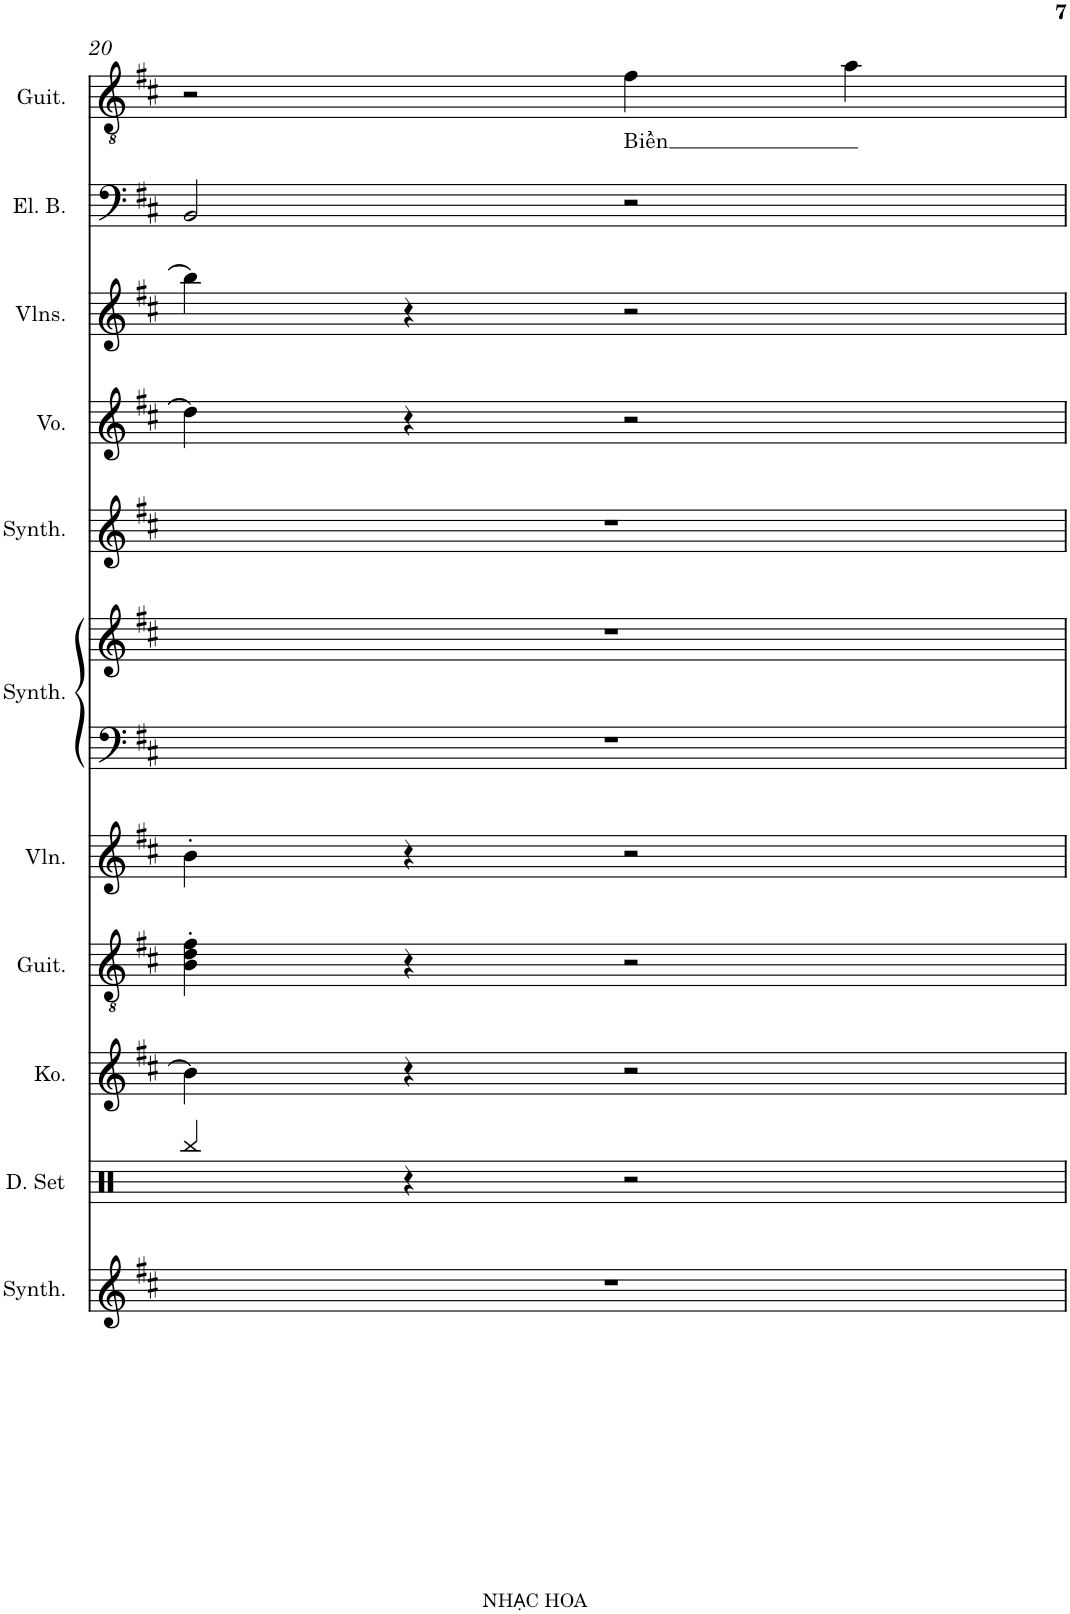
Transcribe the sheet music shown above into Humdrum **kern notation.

**kern	**kern	**kern	**kern	**kern	**kern	**kern	**kern	**kern	**kern	**kern	**kern	**text
*part11	*part10	*part9	*part8	*part7	*part6	*part6	*part5	*part4	*part3	*part2	*part1	*part1
*staff12	*staff11	*staff10	*staff9	*staff8	*staff7	*staff6	*staff5	*staff4	*staff3	*staff2	*staff1	*staff1
*I"Effect Synthesizer	*I"Drumset	*I"Koto	*I"Acoustic Guitar	*I"Violin	*I"Brass Synthesizer	*	*I"String Synthesizer	*I"Voice	*I"Violins	*I"Electric Bass	*I"Classical Guitar, BẾN THƯỢNG HẢI	*
*I'Synth.	*I'D. Set	*I'Ko.	*I'Guit.	*I'Vln.	*I'Synth.	*	*I'Synth.	*I'Vo.	*I'Vlns.	*I'El. B.	*I'Guit.	*
!!LO:PB:g=z
*clefG2	*clefX	*clefG2	*clefGv2	*clefG2	*clefF4	*clefG2	*clefG2	*clefG2	*clefG2	*clefF4	*clefGv2	*
*	*	*	*	*	*	*	*	*	*	*Trd7c12	*	*
*k[f#c#]	*k[]	*k[f#c#]	*k[f#c#]	*k[f#c#]	*k[f#c#]	*k[f#c#]	*k[f#c#]	*k[f#c#]	*k[f#c#]	*k[f#c#]	*k[f#c#]	*
*M4/4	*M4/4	*M4/4	*M4/4	*M4/4	*M4/4	*M4/4	*M4/4	*M4/4	*M4/4	*M4/4	*M4/4	*
=20	=20	=20	=20	=20	=20	=20	=20	=20	=20	=20	=20	=20
1r	4Rbb/	4b\]	4B\' 4d\' 4f#\'	4b'\	1r	1r	1r	4dd\]	4bb\]	2BB/	2r	.
.	4r	4r	4r	4r	.	.	.	4r	4r	.	.	.
!	!	!	!	!	!	!	!	!	!	!	!	!LO:LY:b
.	2r	2r	2r	2r	.	.	.	2r	2r	2r	4f#\	Biển
.	.	.	.	.	.	.	.	.	.	.	4a\	.
=	=	=	=	=	=	=	=	=	=	=	=	=
*-	*-	*-	*-	*-	*-	*-	*-	*-	*-	*-	*-	*-
